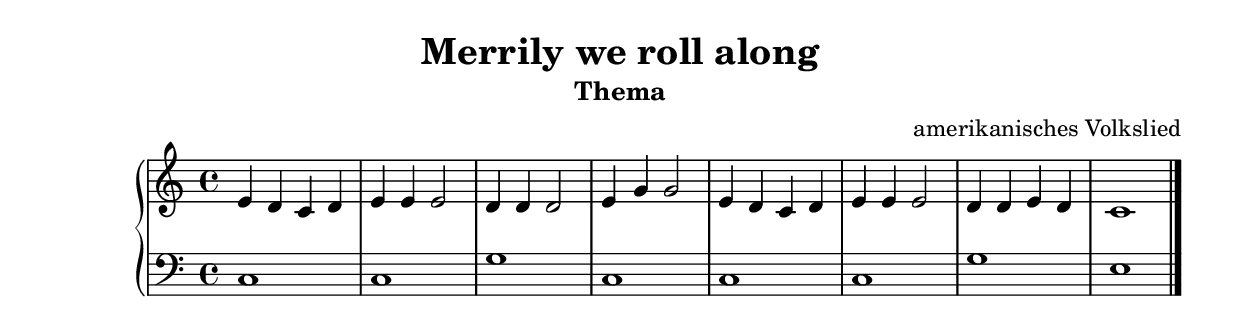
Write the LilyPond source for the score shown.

\version "2.22.1"

\header {
  title = "Merrily we roll along"
  subtitle = "Thema"
  subsubtilte = \markup \null
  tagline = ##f
  composer = "amerikanisches Volkslied"
}

upper = \relative c' {
  \clef treble
  \key c \major
  \time 4/4

  e4 d c d
  e e e2
  d4 d d2
  e4 g g2
  e4 d c d
  e4 e e2
  d4 d e d
  c1 \bar "|." 
}

lower = \relative c {
  \clef bass
  \key c \major
  \time 4/4

  c1
  c
  g'
  c,
  c
  c
  g' 
  e \bar "|."
}

\score {
  \new PianoStaff <<
    %\set PianoStaff.instrumentName = #"Piano  "
    \new Staff = "upper" \upper
    \new Staff = "lower" \lower
  >>
  \layout { }
  \midi { }
}

